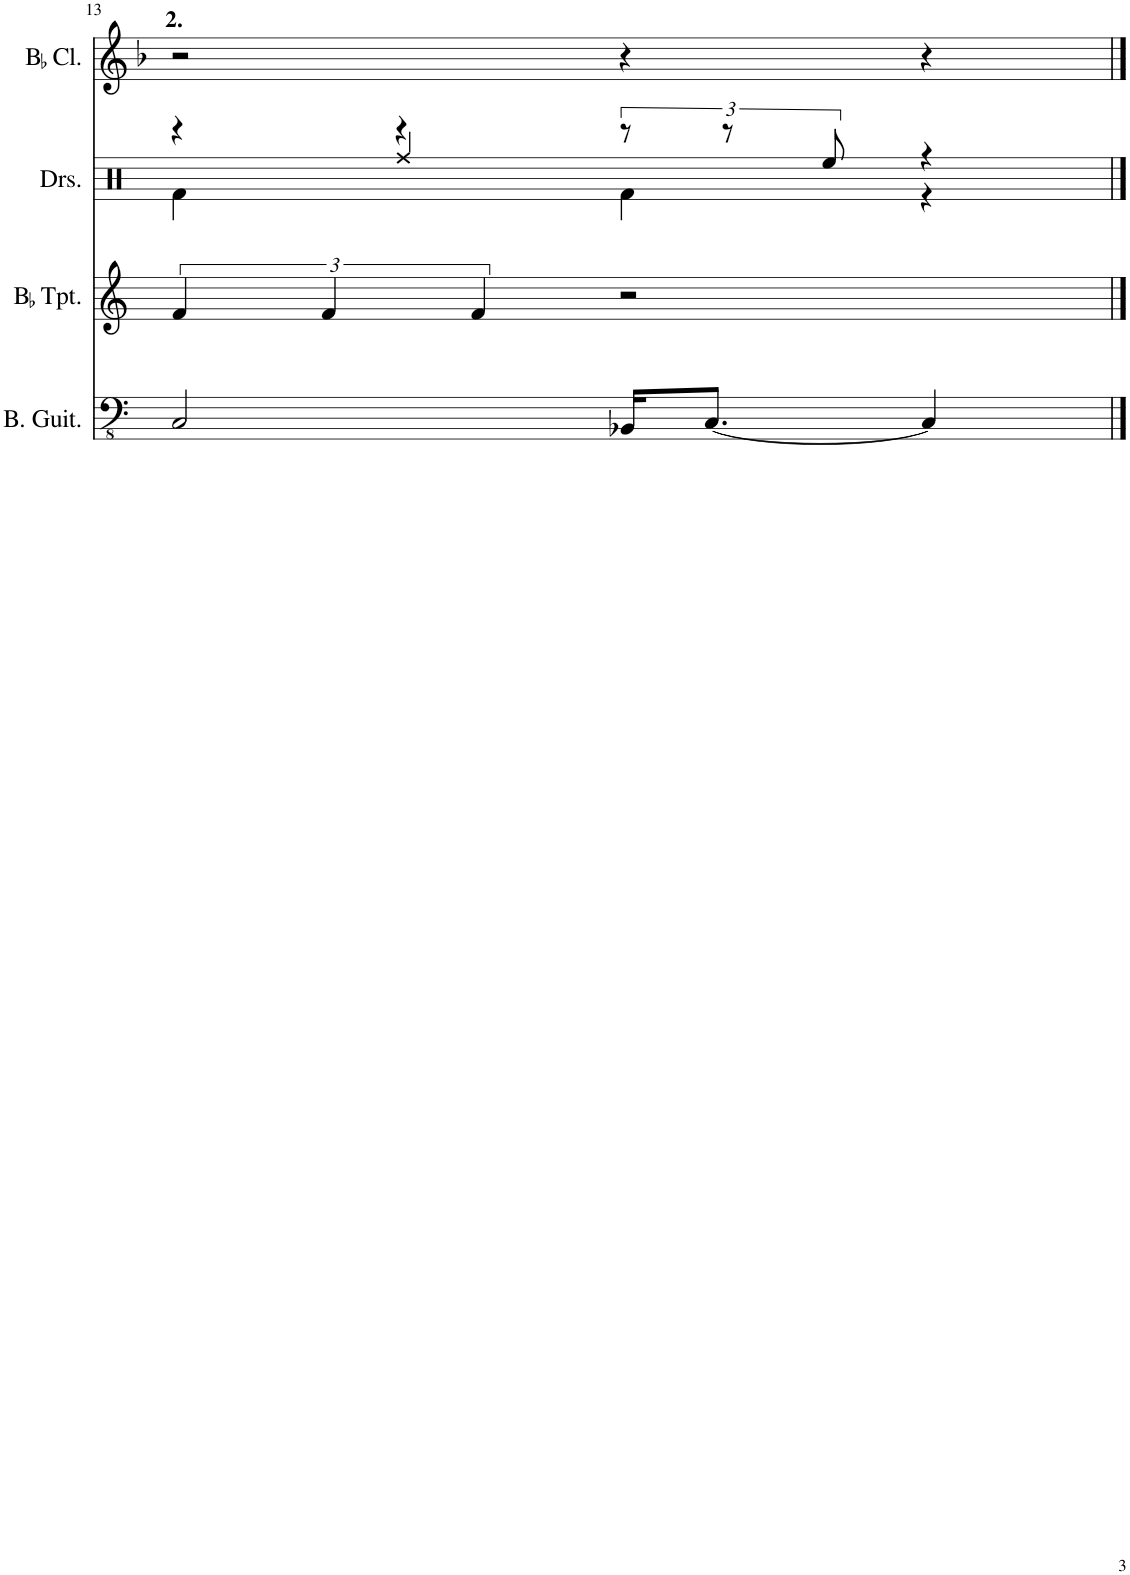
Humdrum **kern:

**kern	**kern	**kern	**kern
*part4	*part3	*part2	*part1
*staff4	*staff3	*staff2	*staff1
*I"Bass Guitar	*I"BaccidentalFlat Trumpet	*I"Drumset	*I"BaccidentalFlat Clarinet
*I'B. Guit.	*I'BaccidentalFlat Tpt.	*I'Drs.	*I'BaccidentalFlat Cl.
!!LO:PB:g=z
*clefFv4	*clefG2	*clefX	*clefG2
*	*Trd1c2	*	*Trd1c2
*k[]	*k[]	*k[]	*k[b-]
*M4/4	*M4/4	*M4/4	*M4/4
=13	=13	=13	=13
*	*	*^	*
2CC/	6f/	4r	4Rf\	2r
.	6f/	.	.	.
.	.	4r	4Rff/	.
.	6f/	.	.	.
16BBB-X/KL	2r	12r	4Rf\	4r
[8.CC/J	.	.	.	.
.	.	12r	.	.
.	.	12Ree/	.	.
4CC/]	.	4r	4r	4r
*	*	*v	*v	*
==	==	==	==
*-	*-	*-	*-
